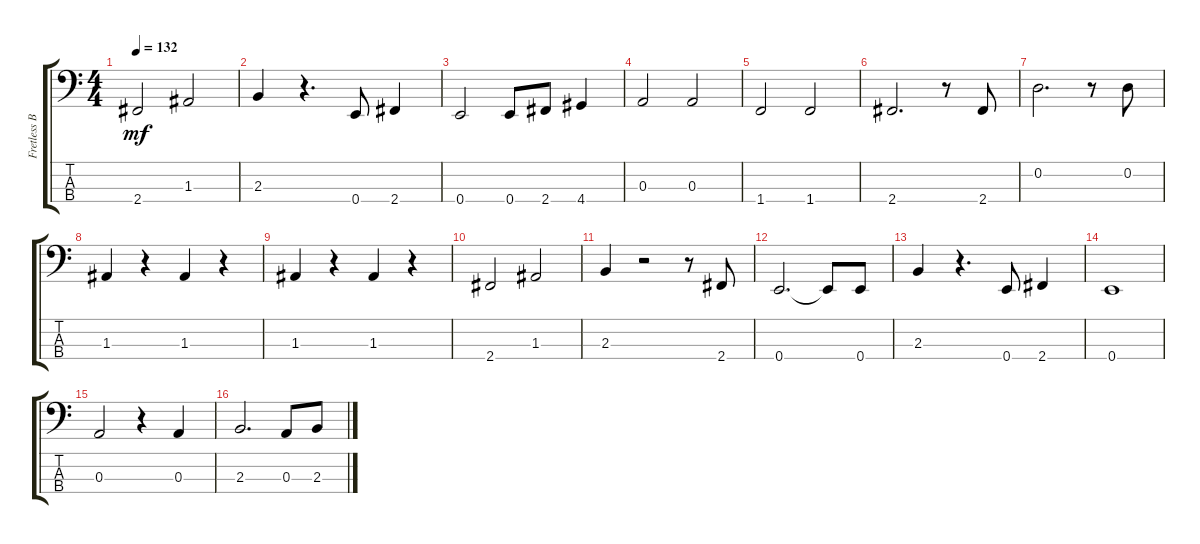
\track ("Fretless Bass" "Fretless B") {instrument fretlessbass}
\staff {score tabs}
\tuning (G2 D2 A1 E1) {hide}
\ts (4 4)
\tempo 132
\clef f4
\ks aminor
2.4.2{dy mf} 1.3.2 |
2.3.4 r.4{d} 0.4.8 2.4.4 |
0.4.2 0.4.8 2.4.8 4.4.4 |
0.3.2 0.3.2 |
1.4.2 1.4.2 |
2.4.2{d} r.8 2.4.8 |
0.2.2{d} r.8 0.2.8 |
1.3.4 r.4 1.3.4 r.4 |
1.3.4 r.4 1.3.4 r.4 |
2.4.2 1.3.2 |
2.3.4 r.2 r.8 2.4.8 |
0.4.2{d} 0.4{t}.8 0.4.8 |
2.3.4 r.4{d} 0.4.8 2.4.4 |
0.4.1 |
0.3.2 r.4 0.3.4 |
2.3.2{d} 0.3.8 2.3.8
